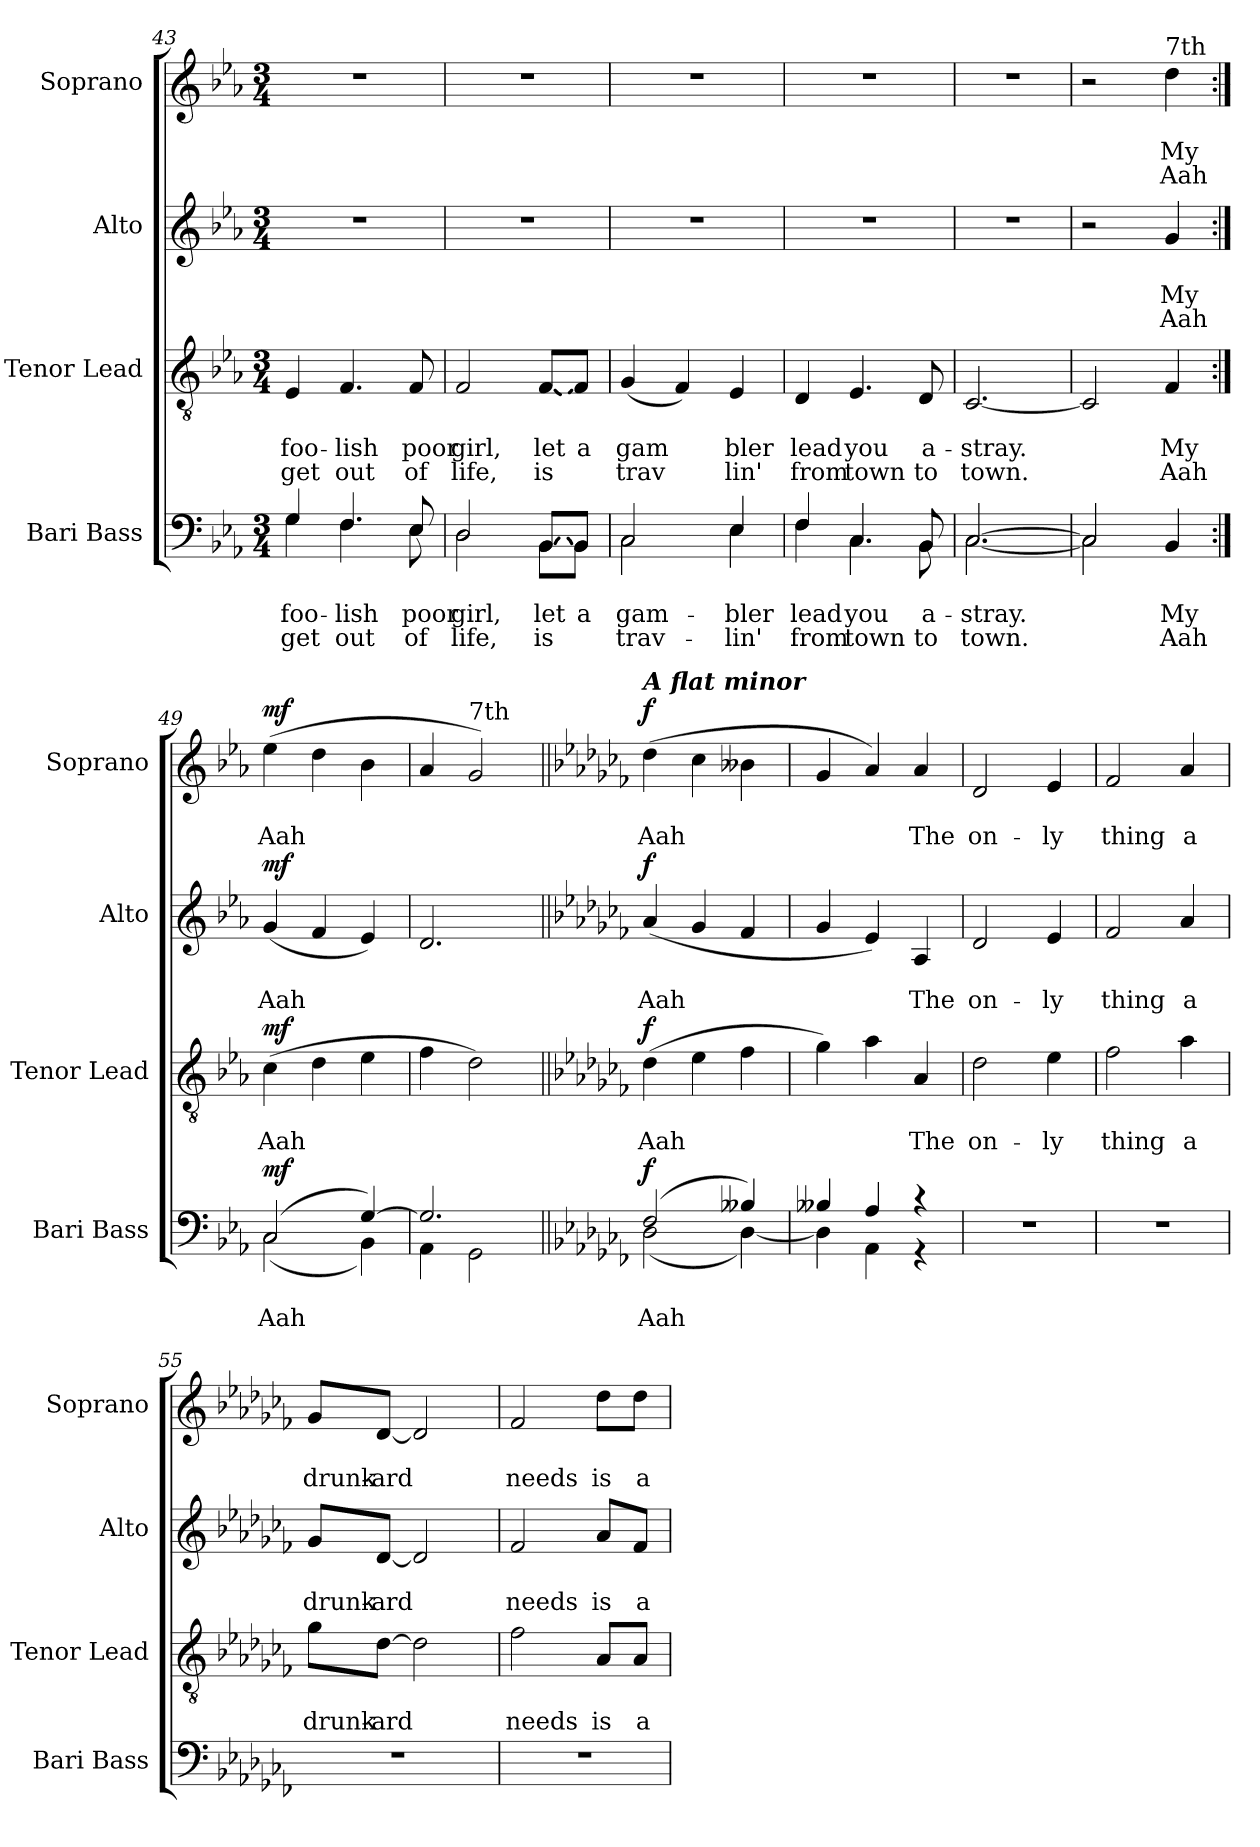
**kern	**text	**text	**text	**dynam	**kern	**text	**text	**text	**dynam	**kern	**text	**text	**text	**dynam	**kern	**text	**text	**text	**dynam
*part4	*part4	*part4	*part4	*part4	*part3	*part3	*part3	*part3	*part3	*part2	*part2	*part2	*part2	*part2	*part1	*part1	*part1	*part1	*part1
*staff4	*staff4	*staff4	*staff4	*staff4	*staff3	*staff3	*staff3	*staff3	*staff3	*staff2	*staff2	*staff2	*staff2	*staff2	*staff1	*staff1	*staff1	*staff1	*staff1
*I"Bari Bass	*	*	*	*	*I"Tenor Lead	*	*	*	*	*I"Alto	*	*	*	*	*I"Soprano	*	*	*	*
*I'Bari Bass	*	*	*	*	*I'Tenor  Lead	*	*	*	*	*I'Alto	*	*	*	*	*I'Soprano	*	*	*	*
*clefF4	*	*	*	*	*clefGv2	*	*	*	*	*clefG2	*	*	*	*	*clefG2	*	*	*	*
*k[b-e-a-]	*	*	*	*	*k[b-e-a-]	*	*	*	*	*k[b-e-a-]	*	*	*	*	*k[b-e-a-]	*	*	*	*
*M3/4	*	*	*	*	*M3/4	*	*	*	*	*M3/4	*	*	*	*	*M3/4	*	*	*	*
=43	=43	=43	=43	=43	=43	=43	=43	=43	=43	=43	=43	=43	=43	=43	=43	=43	=43	=43	=43
*^	*	*	*	*	*	*	*	*	*	*	*	*	*	*	*	*	*	*	*
4G/	4G\	.	foo-	get	.	4E-/	.	foo-	get	.	2.r	.	.	.	.	2.r	.	.	.	.
4.F/	4.F\	.	-lish	out	.	4.F/	.	-lish	out	.	.	.	.	.	.	.	.	.	.	.
8E-/	8E-\	.	poor	of	.	8F/	.	poor	of	.	.	.	.	.	.	.	.	.	.	.
=44	=44	=44	=44	=44	=44	=44	=44	=44	=44	=44	=44	=44	=44	=44	=44	=44	=44	=44	=44	=44
2D/	2D\	.	girl,	life,	.	2F/	.	girl,	life,	.	2.r	.	.	.	.	2.r	.	.	.	.
!LO:T:dash	!	!	!	!	!	!LO:T:dash	!	!	!	!	!	!	!	!	!	!	!	!	!	!
[8BB-/L	8BB-\L	.	let	is	.	[8F/L	.	let	is	.	.	.	.	.	.	.	.	.	.	.
8BB-/J]	8BB-\J	.	a	.	.	8F/J]	.	a	.	.	.	.	.	.	.	.	.	.	.	.
!!LO:LB:g=z
=45	=45	=45	=45	=45	=45	=45	=45	=45	=45	=45	=45	=45	=45	=45	=45	=45	=45	=45	=45	=45
2C/	2C\	.	gam-	trav-	.	(4G/	.	-gam	trav	.	2.r	.	.	.	.	2.r	.	.	.	.
.	.	.	.	.	.	4F/)	.	.	.	.	.	.	.	.	.	.	.	.	.	.
4E-/	4E-\	.	-bler	-lin'	.	4E-/	.	bler	lin'	.	.	.	.	.	.	.	.	.	.	.
=46	=46	=46	=46	=46	=46	=46	=46	=46	=46	=46	=46	=46	=46	=46	=46	=46	=46	=46	=46	=46
4F/	4F\	.	lead	from	.	4D/	.	lead	from	.	2.r	.	.	.	.	2.r	.	.	.	.
4.C/	4.C\	.	you	town	.	4.E-/	.	you	town	.	.	.	.	.	.	.	.	.	.	.
8BB-/	8BB-\	.	a-	to	.	8D/	.	a-	to	.	.	.	.	.	.	.	.	.	.	.
=47	=47	=47	=47	=47	=47	=47	=47	=47	=47	=47	=47	=47	=47	=47	=47	=47	=47	=47	=47	=47
[2.C/	[2.C\	.	-stray.	town.	.	[2.C/	.	-stray.	town.	.	2.r	.	.	.	.	2.r	.	.	.	.
=48	=48	=48	=48	=48	=48	=48	=48	=48	=48	=48	=48	=48	=48	=48	=48	=48	=48	=48	=48	=48
2C/]	2C\]	.	.	.	.	2C/]	.	.	.	.	2r	.	.	.	.	2r	.	.	.	.
!	!	!	!	!	!	!	!	!	!	!	!	!	!	!	!	!LO:TX:a:t=7th	!	!	!	!
4BB-/	4ryy	.	My	Aah	.	4F/	.	My	Aah	.	4g/	.	My	Aah	.	4dd\	.	My	Aah	.
=49:|!	=49:|!	=49:|!	=49:|!	=49:|!	=49:|!	=49:|!	=49:|!	=49:|!	=49:|!	=49:|!	=49:|!	=49:|!	=49:|!	=49:|!	=49:|!	=49:|!	=49:|!	=49:|!	=49:|!	=49:|!
!	!	!	!	!	!LO:DY:a	!	!	!	!	!LO:DY:a	!	!	!	!	!LO:DY:a	!	!	!	!	!LO:DY:a
(2C/	(2C\	.	Aah	.	mf	(4c\	.	Aah	.	mf	(4g/	.	Aah	.	mf	(4ee-\	.	Aah	.	mf
.	.	.	.	.	.	4d\	.	.	.	.	4f/	.	.	.	.	4dd\	.	.	.	.
[4G/)	4BB-\)	.	.	.	.	4e-\	.	.	.	.	4e-/)	.	.	.	.	4b-\	.	.	.	.
=50	=50	=50	=50	=50	=50	=50	=50	=50	=50	=50	=50	=50	=50	=50	=50	=50	=50	=50	=50	=50
2.G/]	4AA-\	.	.	.	.	4f\	.	.	.	.	2.d/	.	.	.	.	4a-/	.	.	.	.
!	!	!	!	!	!	!	!	!	!	!	!	!	!	!	!	!LO:TX:a:t=7th	!	!	!	!
.	2GG\	.	.	.	.	2d\)	.	.	.	.	.	.	.	.	.	2g/)	.	.	.	.
=51||	=51||	=51||	=51||	=51||	=51||	=51||	=51||	=51||	=51||	=51||	=51||	=51||	=51||	=51||	=51||	=51||	=51||	=51||	=51||	=51||
*k[b-e-a-d-g-c-f-]	*	*	*	*	*	*k[b-e-a-d-g-c-f-]	*	*	*	*	*k[b-e-a-d-g-c-f-]	*	*	*	*	*k[b-e-a-d-g-c-f-]	*	*	*	*
!	!	!	!	!	!	!	!	!	!	!	!	!	!	!	!	!LO:TX:a:Bi:t=A flat minor	!	!	!	!
!	!	!	!	!	!LO:DY:a	!	!	!	!	!LO:DY:a	!	!	!	!	!LO:DY:a	!	!	!	!	!LO:DY:a
(2F-/	(2D-\	.	Aah	.	f	(4d-\	.	Aah	.	f	(4a-/	.	Aah	.	f	(4dd-\	.	Aah	.	f
.	.	.	.	.	.	4e-\	.	.	.	.	4g-/	.	.	.	.	4cc-\	.	.	.	.
4B--X/)	[4D-\)	.	.	.	.	4f-\	.	.	.	.	4f-/	.	.	.	.	4b--X\	.	.	.	.
!!LO:PB:g=z
=52	=52	=52	=52	=52	=52	=52	=52	=52	=52	=52	=52	=52	=52	=52	=52	=52	=52	=52	=52	=52
4B--X/	4D-\]	.	.	.	.	4g-\)	.	.	.	.	4g-/	.	.	.	.	4g-/	.	.	.	.
4A-/	4AA-\	.	.	.	.	4a-\	.	.	.	.	4e-/)	.	.	.	.	4a-/)	.	.	.	.
4r	4r	.	.	.	.	4A-/	.	The	.	.	4A-/	.	The	.	.	4a-/	.	The	.	.
*v	*v	*	*	*	*	*	*	*	*	*	*	*	*	*	*	*	*	*	*	*
=53	=53	=53	=53	=53	=53	=53	=53	=53	=53	=53	=53	=53	=53	=53	=53	=53	=53	=53	=53
2.r	.	.	.	.	2d-\	.	on-	.	.	2d-/	.	on-	.	.	2d-/	.	on-	.	.
.	.	.	.	.	4e-\	.	-ly	.	.	4e-/	.	-ly	.	.	4e-/	.	-ly	.	.
=54	=54	=54	=54	=54	=54	=54	=54	=54	=54	=54	=54	=54	=54	=54	=54	=54	=54	=54	=54
2.r	.	.	.	.	2f-\	.	thing	.	.	2f-/	.	thing	.	.	2f-/	.	thing	.	.
.	.	.	.	.	4a-\	.	a	.	.	4a-/	.	a	.	.	4a-/	.	a	.	.
=55	=55	=55	=55	=55	=55	=55	=55	=55	=55	=55	=55	=55	=55	=55	=55	=55	=55	=55	=55
2.r	.	.	.	.	8g-\L	.	drunk-	.	.	8g-/L	.	drunk-	.	.	8g-/L	.	drunk-	.	.
.	.	.	.	.	[8d-\J	.	-ard	.	.	[8d-/J	.	-ard	.	.	[8d-/J	.	-ard	.	.
.	.	.	.	.	2d-\]	.	.	.	.	2d-/]	.	.	.	.	2d-/]	.	.	.	.
=56	=56	=56	=56	=56	=56	=56	=56	=56	=56	=56	=56	=56	=56	=56	=56	=56	=56	=56	=56
2.r	.	.	.	.	2f-\	.	needs	.	.	2f-/	.	needs	.	.	2f-/	.	needs	.	.
.	.	.	.	.	8A-/L	.	is	.	.	8a-/L	.	is	.	.	8dd-\L	.	is	.	.
.	.	.	.	.	8A-/J	.	a	.	.	8f-/J	.	a	.	.	8dd-\J	.	a	.	.
=	=	=	=	=	=	=	=	=	=	=	=	=	=	=	=	=	=	=	=
*-	*-	*-	*-	*-	*-	*-	*-	*-	*-	*-	*-	*-	*-	*-	*-	*-	*-	*-	*-
